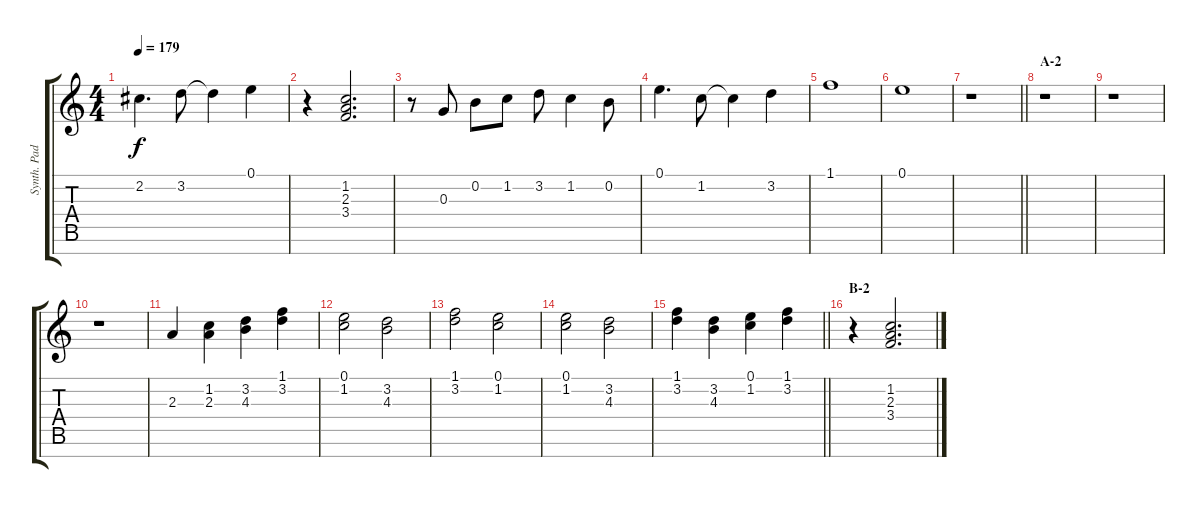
\track ("Synth. Pad" "Synth. Pad") {instrument fx5brightness}
\staff {score tabs}
\tuning (E5 B4 G4 D4 A3 E3 B2) {hide}
\ts (4 4)
\tempo 179
\clef g2
\ks c
2.2.4{d dy f} 3.2.8 3.2{t}.4 0.1.4 |
r.4 (1.2 2.3 3.4).2{d} |
r.8 0.3.8 0.2.8 1.2.8 3.2.8 1.2.4 0.2.8 |
0.1.4{d} 1.2.8 1.2{t}.4 3.2.4 |
1.1.1 |
0.1.1 |
\barLineRight lightlight
r.1 |
\section ("" "A-2")
r.1 |
r.1 |
r.1 |
2.3.4 (1.2 2.3).4 (3.2 4.3).4 (1.1 3.2).4 |
(0.1 1.2).2 (3.2 4.3).2 |
(1.1 3.2).2 (0.1 1.2).2 |
(0.1 1.2).2 (3.2 4.3).2 |
\barLineRight lightlight
(1.1 3.2).4 (3.2 4.3).4 (0.1 1.2).4 (1.1 3.2).4 |
\section ("" "B-2")
r.4 (1.2 2.3 3.4).2{d}
